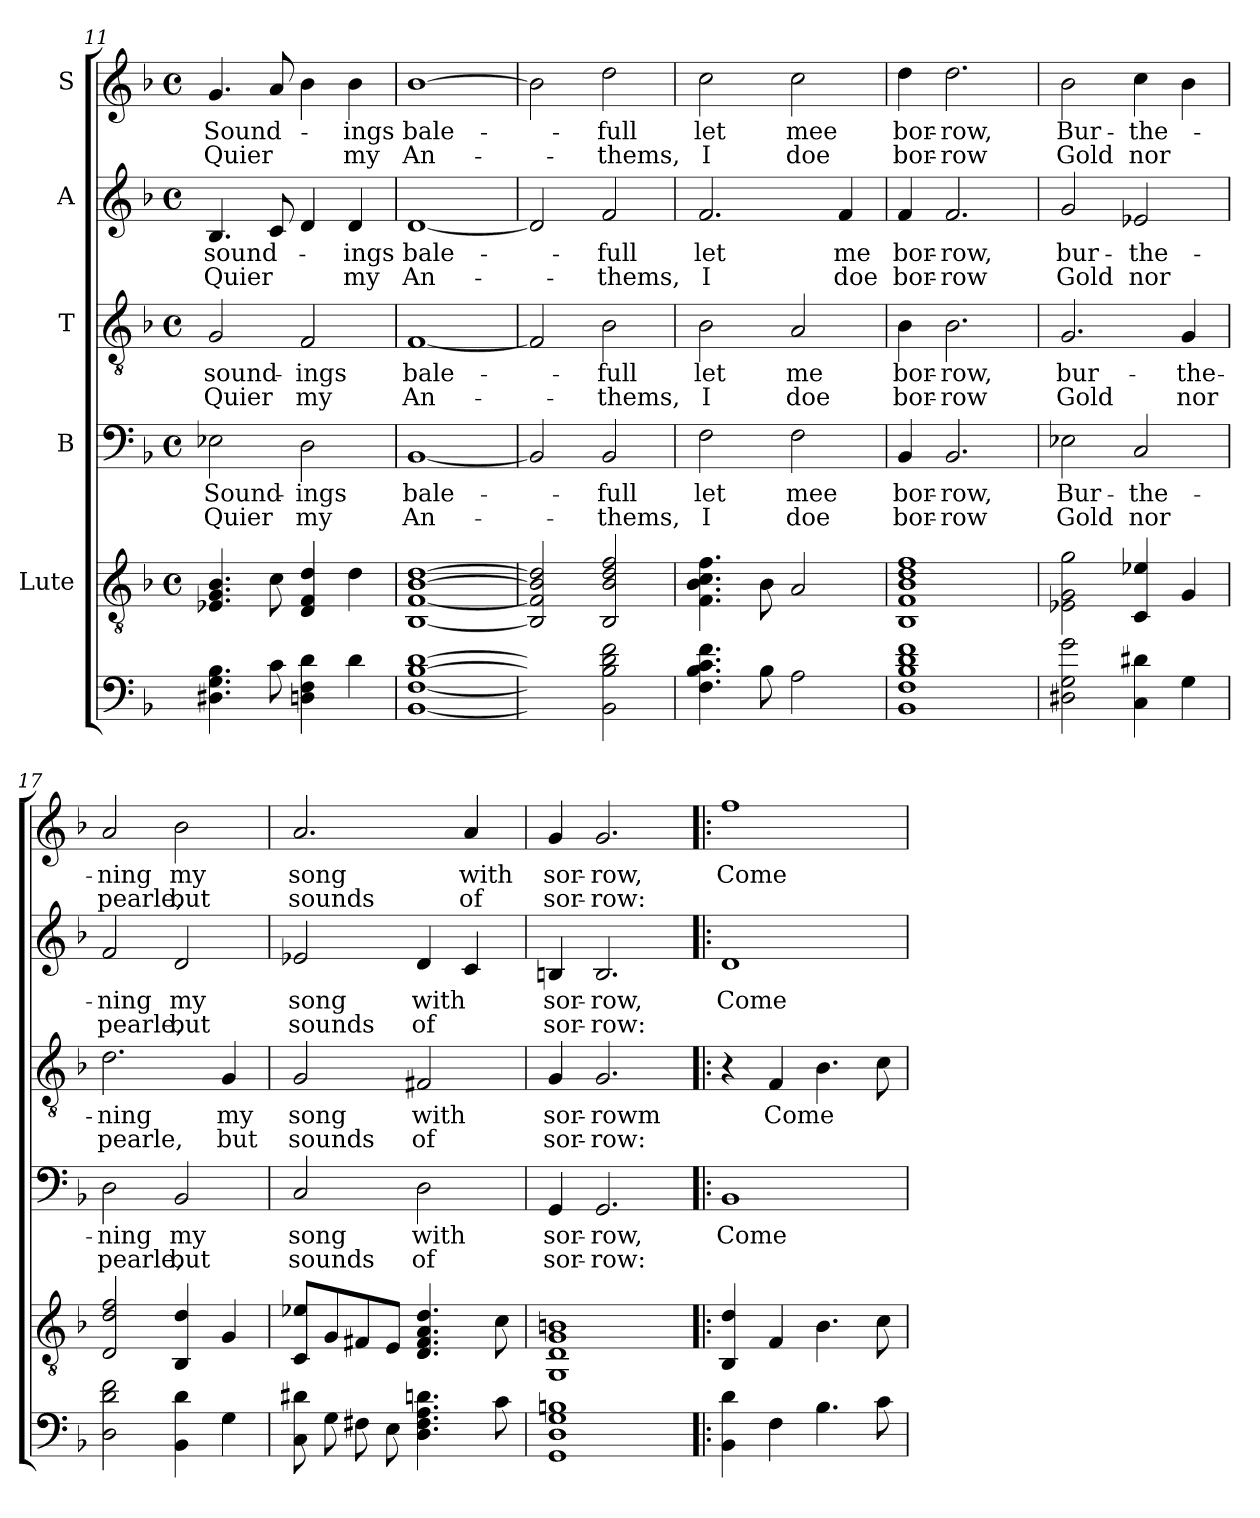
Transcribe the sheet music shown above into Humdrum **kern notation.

**kern	**kern	**kern	**text	**text	**kern	**text	**text	**kern	**text	**text	**kern	**text	**text
*part6	*part5	*part4	*part4	*part4	*part3	*part3	*part3	*part2	*part2	*part2	*part1	*part1	*part1
*staff6	*staff5	*staff4	*staff4	*staff4	*staff3	*staff3	*staff3	*staff2	*staff2	*staff2	*staff1	*staff1	*staff1
*	*I"Lute	*I"B	*	*	*I"T	*	*	*I"A	*	*	*I"S	*	*
*	*clefGv2	*clefF4	*	*	*clefGv2	*	*	*clefG2	*	*	*clefG2	*	*
*k[b-]	*k[b-]	*k[b-]	*	*	*k[b-]	*	*	*k[b-]	*	*	*k[b-]	*	*
*F:	*F:	*F:	*	*	*F:	*	*	*F:	*	*	*F:	*	*
*	*M4/4	*M4/4	*	*	*M4/4	*	*	*M4/4	*	*	*M4/4	*	*
*	*met(c)	*met(c)	*	*	*met(c)	*	*	*met(c)	*	*	*met(c)	*	*
=11	=11	=11	=11	=11	=11	=11	=11	=11	=11	=11	=11	=11	=11
4.D# 4.G 4.B-	4.E-X/ 4.G/ 4.B-/	2E-X\	Sound-	Quier	2G/	sound-	Quier	4.B-/	sound-	Quier	4.g/	Sound-	Quier
8c	8c\	.	.	.	.	.	.	8c/	.	.	8a/	.	.
4D 4F 4d	4D/ 4F/ 4d/	2D\	-ings	my	2F/	-ings	my	4d/	.	.	4b-\	.	.
4d	4d\	.	.	.	.	.	.	4d/	-ings	my	4b-\	-ings	my
=12	=12	=12	=12	=12	=12	=12	=12	=12	=12	=12	=12	=12	=12
[1BB- [1F [1B- [1d	[1BB- [1F [1B- [1d	[1BB-	bale-	An-	[1F	bale-	An-	[1d	bale-	An-	[1b-	bale-	An-
=13	=13	=13	=13	=13	=13	=13	=13	=13	=13	=13	=13	=13	=13
2BB-yy] 2Fyy] 2B-yy] 2dyy]	2BB-/] 2F/] 2B-/] 2d/]	2BB-/]	.	.	2F/]	.	.	2d/]	.	.	2b-\]	.	.
2BB- 2B- 2d 2f	2BB-/ 2B-/ 2d/ 2f/	2BB-/	-full	-thems,	2B-\	-full	-thems,	2f/	-full	-thems,	2dd\	-full	-thems,
=14	=14	=14	=14	=14	=14	=14	=14	=14	=14	=14	=14	=14	=14
4.F 4.B- 4.c 4.f	4.F\ 4.B-\ 4.c\ 4.f\	2F\	let	I	2B-\	let	I	2.f/	let	I	2cc\	let	I
8B-	8B-\	.	.	.	.	.	.	.	.	.	.	.	.
2A	2A/	2F\	mee	doe	2A/	me	doe	.	.	.	2cc\	mee	doe
.	.	.	.	.	.	.	.	4f/	me	doe	.	.	.
=15	=15	=15	=15	=15	=15	=15	=15	=15	=15	=15	=15	=15	=15
1BB- 1F 1B- 1d 1f	1BB- 1F 1B- 1d 1f	4BB-/	bor-	bor-	4B-\	bor-	bor-	4f/	bor-	bor-	4dd\	bor-	bor-
.	.	2.BB-/	-row,	-row	2.B-\	-row,	-row	2.f/	-row,	-row	2.dd\	-row,	-row
=16	=16	=16	=16	=16	=16	=16	=16	=16	=16	=16	=16	=16	=16
2D# 2G 2g	2E-X\ 2G\ 2g\	2E-X\	Bur-	Gold	2.G/	bur-	Gold	2g/	bur-	Gold	2b-\	Bur-	Gold
4C 4d#	4C/ 4e-X/	2C/	-the-	nor	.	.	.	2e-X/	-the-	nor	4cc\	-the-	nor
4G	4G/	.	.	.	4G/	-the-	nor	.	.	.	4b-\	.	.
=17	=17	=17	=17	=17	=17	=17	=17	=17	=17	=17	=17	=17	=17
2D 2d 2f	2D/ 2d/ 2f/	2D\	-ning	pearle,	2.d\	-ning	pearle,	2f/	-ning	pearle,	2a/	-ning	pearle,
4BB- 4d	4BB-/ 4d/	2BB-/	my	but	.	.	.	2d/	my	but	2b-\	my	but
4G	4G/	.	.	.	4G/	my	but	.	.	.	.	.	.
!!LO:PB:g=z
=18	=18	=18	=18	=18	=18	=18	=18	=18	=18	=18	=18	=18	=18
8C 8d#	8C/ 8e-X/L	2C/	song	sounds	2G/	song	sounds	2e-X/	song	sounds	2.a/	song	sounds
8G	8G/	.	.	.	.	.	.	.	.	.	.	.	.
8F#	8F#X/	.	.	.	.	.	.	.	.	.	.	.	.
8E	8E/J	.	.	.	.	.	.	.	.	.	.	.	.
4.D 4.F# 4.A 4.d	4.D/ 4.F#/ 4.A/ 4.d/	2D\	with	of	2F#X/	with	of	4d/	with	of	.	.	.
.	.	.	.	.	.	.	.	4c/	.	.	4a/	with	of
8c	8c\	.	.	.	.	.	.	.	.	.	.	.	.
=19	=19	=19	=19	=19	=19	=19	=19	=19	=19	=19	=19	=19	=19
1GG 1D 1G 1B	1GG 1D 1G 1Bn	4GG/	sor-	sor-	4G/	sor-	sor-	4Bn/	sor-	sor-	4g/	sor-	sor-
.	.	2.GG/	-row,	-row:	2.G/	-rowm	-row:	2.B/	-row,	-row:	2.g/	-row,	-row:
=20!|:	=20!|:	=20!|:	=20!|:	=20!|:	=20!|:	=20!|:	=20!|:	=20!|:	=20!|:	=20!|:	=20!|:	=20!|:	=20!|:
4BB- 4d	4BB-/ 4d/	1BB-	Come	.	4r	.	.	1d	Come	.	1ff	Come	.
4F	4F/	.	.	.	4F/	Come	.	.	.	.	.	.	.
4.B-	4.B-\	.	.	.	4.B-\	.	.	.	.	.	.	.	.
8c	8c\	.	.	.	8c\	.	.	.	.	.	.	.	.
=	=	=	=	=	=	=	=	=	=	=	=	=	=
*-	*-	*-	*-	*-	*-	*-	*-	*-	*-	*-	*-	*-	*-
